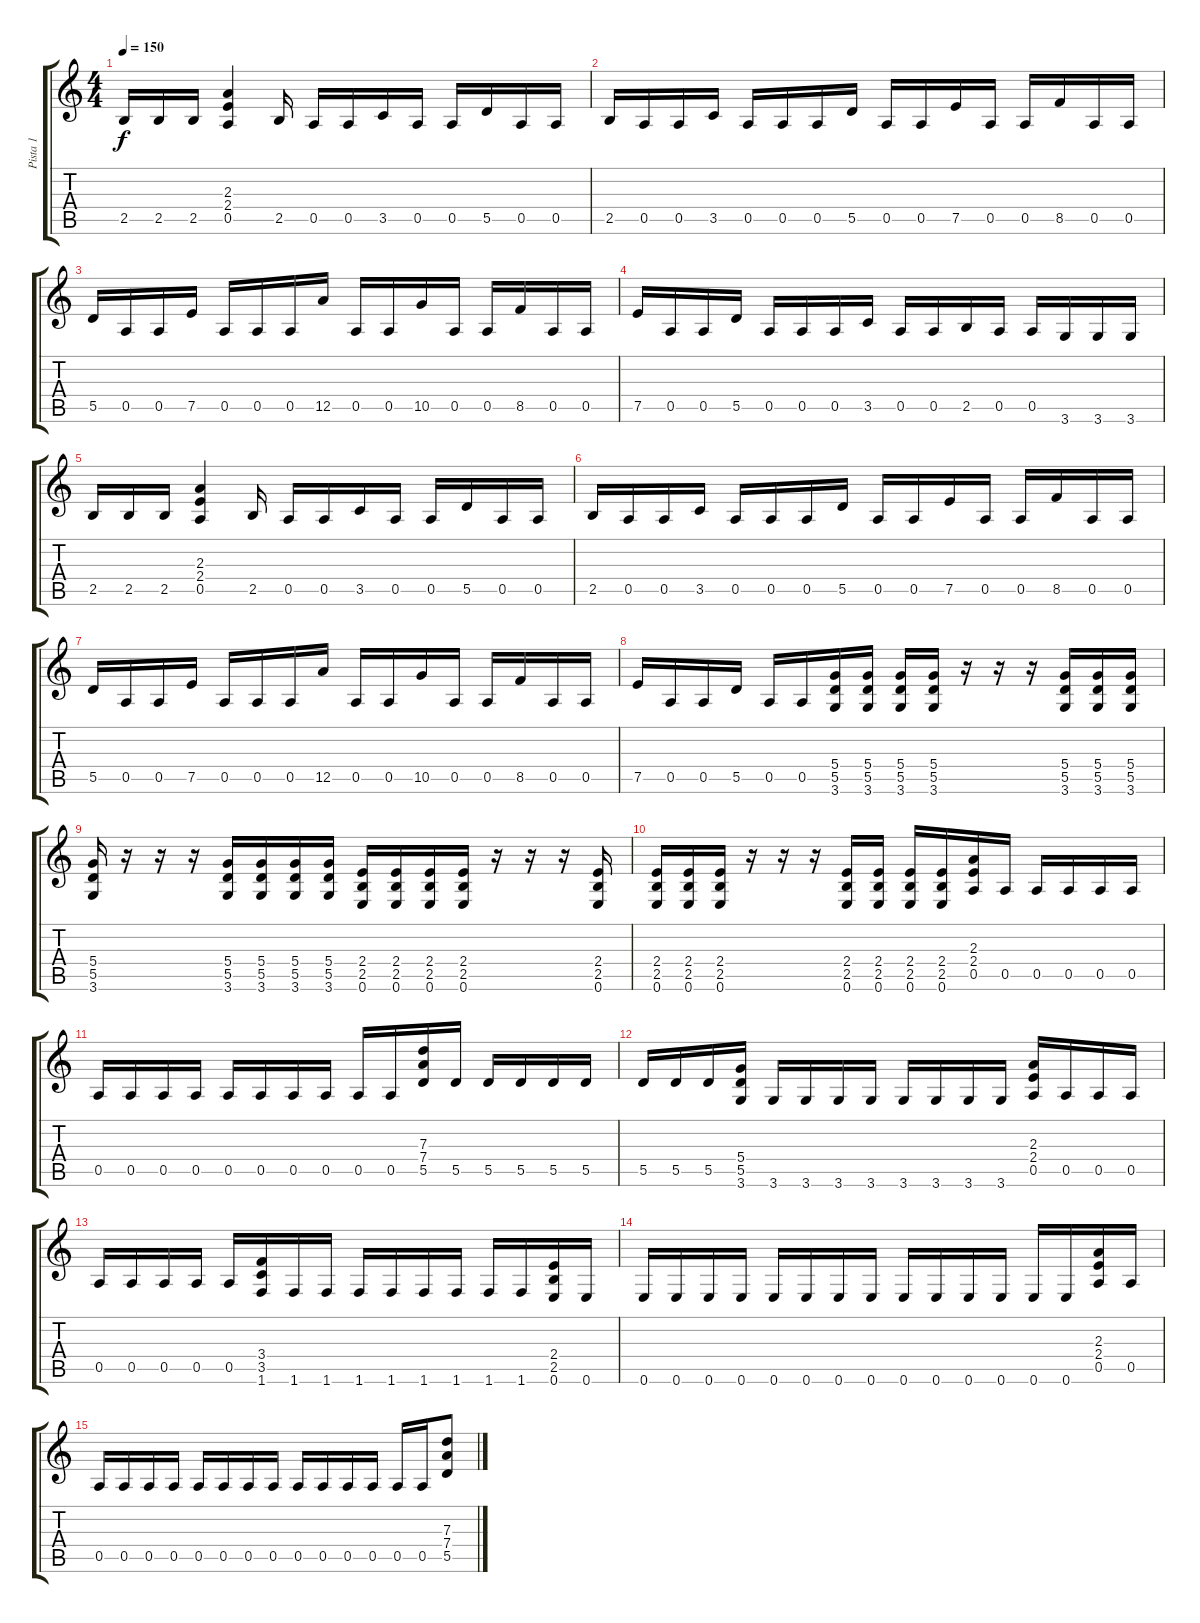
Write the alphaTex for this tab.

\track ("Pista 1" "Pista 1") {instrument overdrivenguitar}
\staff {score tabs}
\tuning (E4 B3 G3 D3 A2 E2) {hide}
\ts (4 4)
\tempo 150
\clef g2
\ks c
2.5.16{dy f} 2.5.16 2.5.16 (2.3 2.4 0.5).4 2.5.16 0.5.16 0.5.16 3.5.16 0.5.16 0.5.16 5.5.16 0.5.16 0.5.16 |
2.5.16 0.5.16 0.5.16 3.5.16 0.5.16 0.5.16 0.5.16 5.5.16 0.5.16 0.5.16 7.5.16 0.5.16 0.5.16 8.5.16 0.5.16 0.5.16 |
5.5.16 0.5.16 0.5.16 7.5.16 0.5.16 0.5.16 0.5.16 12.5.16 0.5.16 0.5.16 10.5.16 0.5.16 0.5.16 8.5.16 0.5.16 0.5.16 |
7.5.16 0.5.16 0.5.16 5.5.16 0.5.16 0.5.16 0.5.16 3.5.16 0.5.16 0.5.16 2.5.16 0.5.16 0.5.16 3.6.16 3.6.16 3.6.16 |
2.5.16 2.5.16 2.5.16 (2.3 2.4 0.5).4 2.5.16 0.5.16 0.5.16 3.5.16 0.5.16 0.5.16 5.5.16 0.5.16 0.5.16 |
2.5.16 0.5.16 0.5.16 3.5.16 0.5.16 0.5.16 0.5.16 5.5.16 0.5.16 0.5.16 7.5.16 0.5.16 0.5.16 8.5.16 0.5.16 0.5.16 |
5.5.16 0.5.16 0.5.16 7.5.16 0.5.16 0.5.16 0.5.16 12.5.16 0.5.16 0.5.16 10.5.16 0.5.16 0.5.16 8.5.16 0.5.16 0.5.16 |
7.5.16 0.5.16 0.5.16 5.5.16 0.5.16 0.5.16 (5.4 5.5 3.6).16 (5.4 5.5 3.6).16 (5.4 5.5 3.6).16 (5.4 5.5 3.6).16 r.16 r.16 r.16 (5.4 5.5 3.6).16 (5.4 5.5 3.6).16 (5.4 5.5 3.6).16 |
(5.4 5.5 3.6).16 r.16 r.16 r.16 (5.4 5.5 3.6).16 (5.4 5.5 3.6).16 (5.4 5.5 3.6).16 (5.4 5.5 3.6).16 (2.4 2.5 0.6).16 (2.4 2.5 0.6).16 (2.4 2.5 0.6).16 (2.4 2.5 0.6).16 r.16 r.16 r.16 (2.4 2.5 0.6).16 |
(2.4 2.5 0.6).16 (2.4 2.5 0.6).16 (2.4 2.5 0.6).16 r.16 r.16 r.16 (2.4 2.5 0.6).16 (2.4 2.5 0.6).16 (2.4 2.5 0.6).16 (2.4 2.5 0.6).16 (2.3 2.4 0.5).16 0.5.16 0.5.16 0.5.16 0.5.16 0.5.16 |
0.5.16 0.5.16 0.5.16 0.5.16 0.5.16 0.5.16 0.5.16 0.5.16 0.5.16 0.5.16 (7.3 7.4 5.5).16 5.5.16 5.5.16 5.5.16 5.5.16 5.5.16 |
5.5.16 5.5.16 5.5.16 (5.4 5.5 3.6).16 3.6.16 3.6.16 3.6.16 3.6.16 3.6.16 3.6.16 3.6.16 3.6.16 (2.3 2.4 0.5).16 0.5.16 0.5.16 0.5.16 |
0.5.16 0.5.16 0.5.16 0.5.16 0.5.16 (3.4 3.5 1.6).16 1.6.16 1.6.16 1.6.16 1.6.16 1.6.16 1.6.16 1.6.16 1.6.16 (2.4 2.5 0.6).16 0.6.16 |
0.6.16 0.6.16 0.6.16 0.6.16 0.6.16 0.6.16 0.6.16 0.6.16 0.6.16 0.6.16 0.6.16 0.6.16 0.6.16 0.6.16 (2.3 2.4 0.5).16 0.5.16 |
0.5.16 0.5.16 0.5.16 0.5.16 0.5.16 0.5.16 0.5.16 0.5.16 0.5.16 0.5.16 0.5.16 0.5.16 0.5.16 0.5.16 (7.3 7.4 5.5).8
